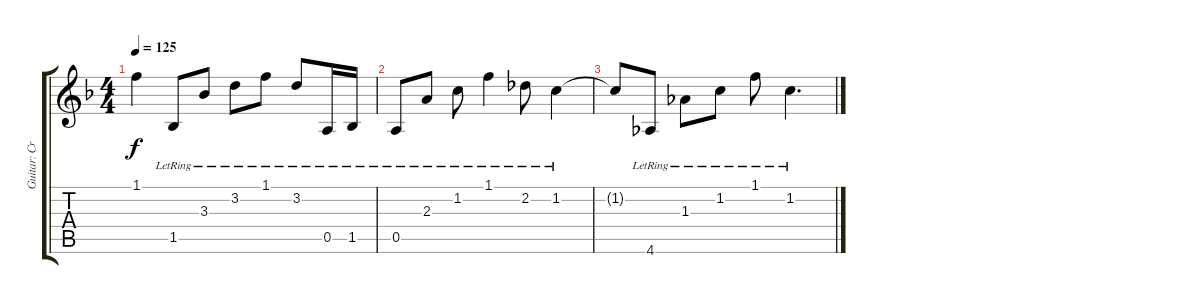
\track ("Guitar: Criss" "Guitar: Cr") {instrument electricguitarclean}
\staff {score tabs}
\tuning (E4 B3 G3 D3 A2 E2) {hide}
\ts (4 4)
\tempo 125
\clef g2
\ks f
1.1{t}.4{dy f} 1.5{lr}.8 3.3{lr}.8 3.2{lr}.8 1.1{lr}.8 3.2{lr}.8 0.5{lr}.16 1.5{lr}.16 |
0.5{lr}.8 2.3{lr}.8 1.2{lr}.8 1.1{lr}.4 2.2{lr}.8 1.2{lr}.4 |
1.2{t}.8 4.6{lr}.8 1.3{lr}.8 1.2{lr}.8 1.1{lr}.8 1.2{lr}.4{d}
